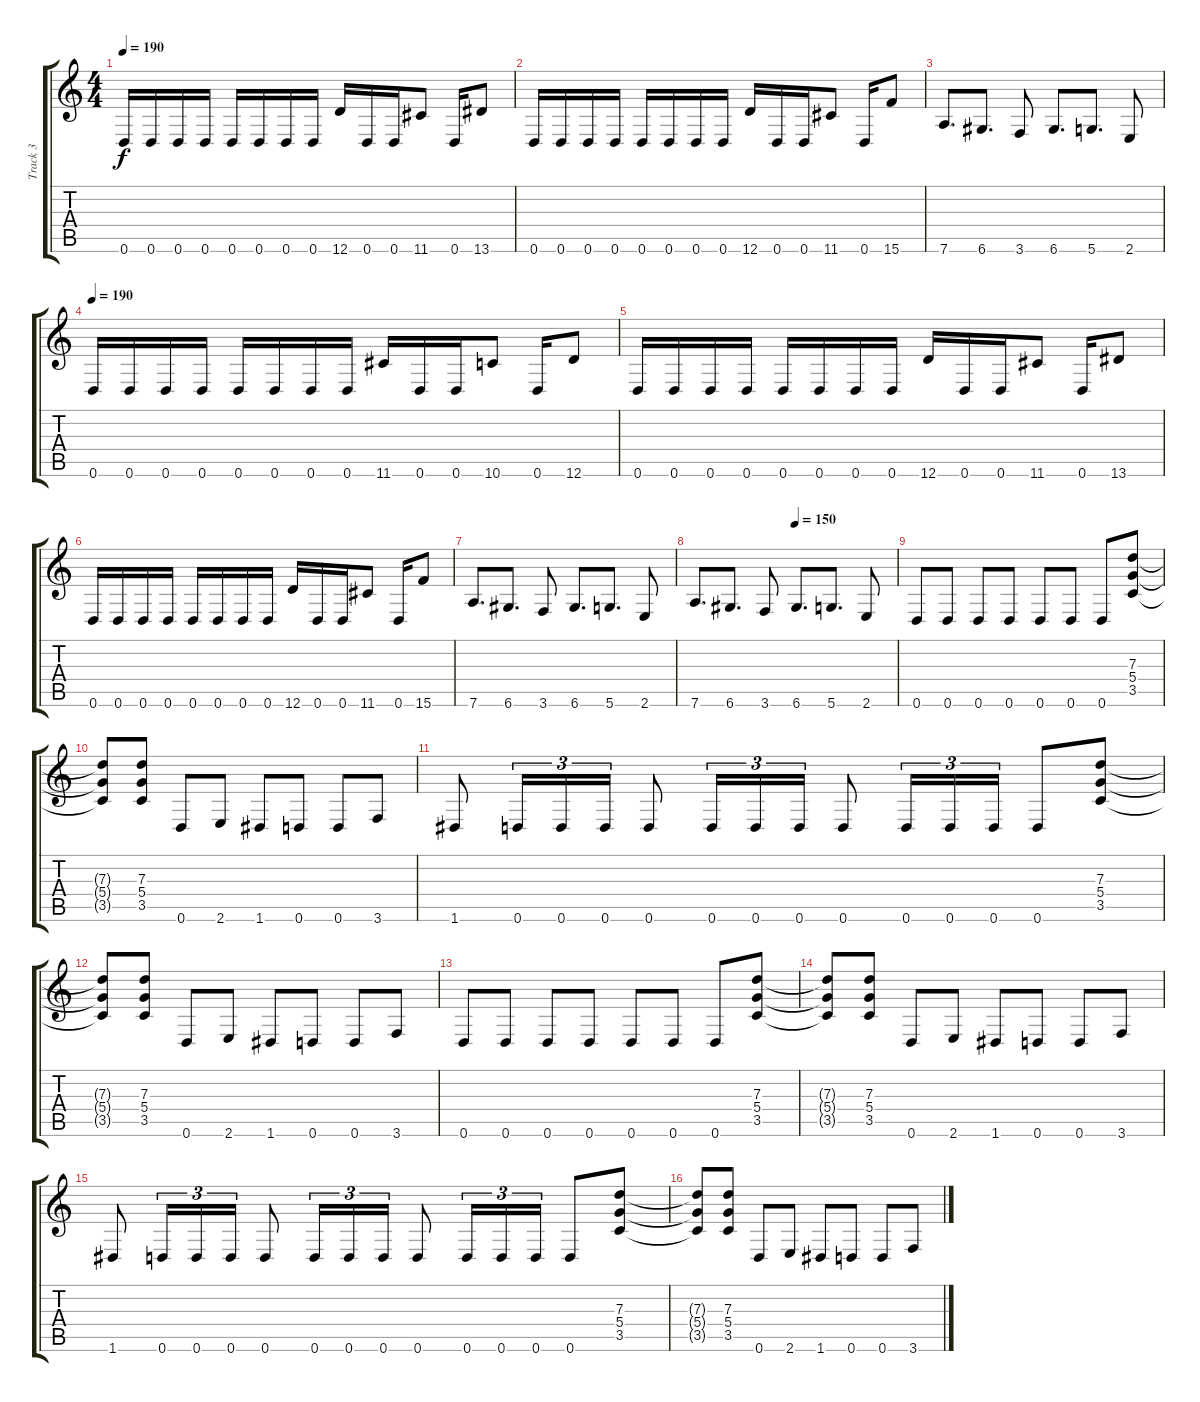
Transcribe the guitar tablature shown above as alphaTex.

\track ("Track 3" "Track 3") {instrument electricbasspick}
\staff {score tabs}
\tuning (E4 B3 G3 D3 A2 D2) {hide}
\ts (4 4)
\tempo 190
\clef g2
\ks c
0.6.16{dy f} 0.6.16 0.6.16 0.6.16 0.6.16 0.6.16 0.6.16 0.6.16 12.6.16 0.6.16 0.6.16 11.6.8 0.6.16 13.6.8 |
0.6.16 0.6.16 0.6.16 0.6.16 0.6.16 0.6.16 0.6.16 0.6.16 12.6.16 0.6.16 0.6.16 11.6.8 0.6.16 15.6.8 |
7.6.8{d} 6.6.8{d} 3.6.8 6.6.8{d} 5.6.8{d} 2.6.8 |
\tempo 190
0.6.16 0.6.16 0.6.16 0.6.16 0.6.16 0.6.16 0.6.16 0.6.16 11.6.16 0.6.16 0.6.16 10.6.8 0.6.16 12.6.8 |
0.6.16 0.6.16 0.6.16 0.6.16 0.6.16 0.6.16 0.6.16 0.6.16 12.6.16 0.6.16 0.6.16 11.6.8 0.6.16 13.6.8 |
0.6.16 0.6.16 0.6.16 0.6.16 0.6.16 0.6.16 0.6.16 0.6.16 12.6.16 0.6.16 0.6.16 11.6.8 0.6.16 15.6.8 |
7.6.8{d} 6.6.8{d} 3.6.8 6.6.8{d} 5.6.8{d} 2.6.8 |
\tempo (150 0.5)
7.6.8{d} 6.6.8{d} 3.6.8 6.6.8{d} 5.6.8{d} 2.6.8 |
0.6.8 0.6.8 0.6.8 0.6.8 0.6.8 0.6.8 0.6.8 (7.3 5.4 3.5).8 |
(7.3{t} 5.4{t} 3.5{t}).8 (7.3 5.4 3.5).8 0.6.8 2.6.8 1.6.8 0.6.8 0.6.8 3.6.8 |
1.6.8 0.6.16{tu (3 2)} 0.6.16{tu (3 2)} 0.6.16{tu (3 2)} 0.6.8 0.6.16{tu (3 2)} 0.6.16{tu (3 2)} 0.6.16{tu (3 2)} 0.6.8 0.6.16{tu (3 2)} 0.6.16{tu (3 2)} 0.6.16{tu (3 2)} 0.6.8 (7.3 5.4 3.5).8 |
(7.3{t} 5.4{t} 3.5{t}).8 (7.3 5.4 3.5).8 0.6.8 2.6.8 1.6.8 0.6.8 0.6.8 3.6.8 |
0.6.8 0.6.8 0.6.8 0.6.8 0.6.8 0.6.8 0.6.8 (7.3 5.4 3.5).8 |
(7.3{t} 5.4{t} 3.5{t}).8 (7.3 5.4 3.5).8 0.6.8 2.6.8 1.6.8 0.6.8 0.6.8 3.6.8 |
1.6.8 0.6.16{tu (3 2)} 0.6.16{tu (3 2)} 0.6.16{tu (3 2)} 0.6.8 0.6.16{tu (3 2)} 0.6.16{tu (3 2)} 0.6.16{tu (3 2)} 0.6.8 0.6.16{tu (3 2)} 0.6.16{tu (3 2)} 0.6.16{tu (3 2)} 0.6.8 (7.3 5.4 3.5).8 |
(7.3{t} 5.4{t} 3.5{t}).8 (7.3 5.4 3.5).8 0.6.8 2.6.8 1.6.8 0.6.8 0.6.8 3.6.8
